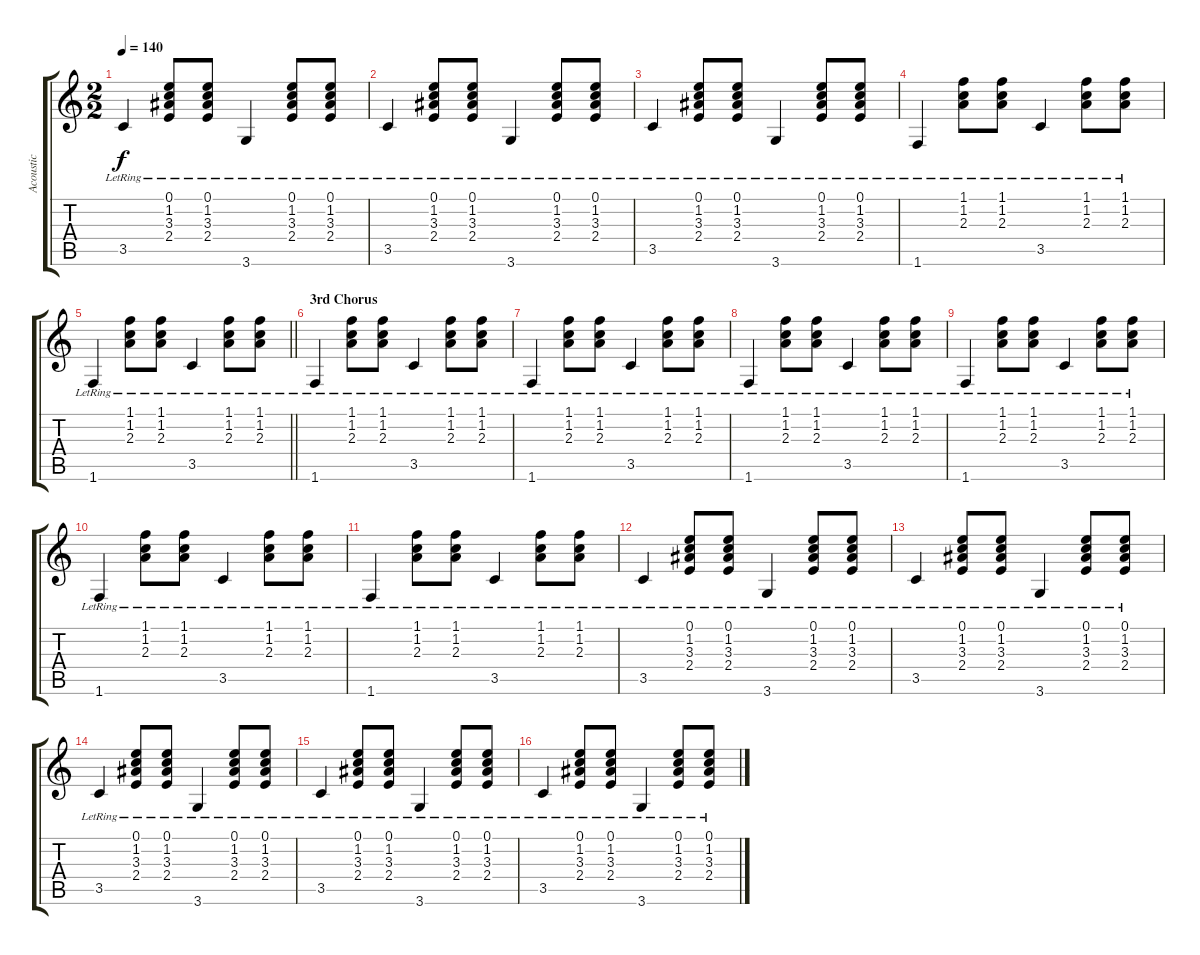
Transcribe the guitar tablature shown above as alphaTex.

\track ("Acoustic" "Acoustic") {instrument acousticguitarnylon}
\staff {score tabs}
\tuning (E4 B3 G3 D3 A2 E2) {hide}
\ts (2 2)
\tempo 140
\clef g2
\ks c
3.5{lr}.4{dy f} (0.1{lr} 1.2{lr} 3.3{lr} 2.4{lr}).8 (0.1{lr} 1.2{lr} 3.3{lr} 2.4{lr}).8 3.6{lr}.4 (0.1{lr} 1.2{lr} 3.3{lr} 2.4{lr}).8 (0.1{lr} 1.2{lr} 3.3{lr} 2.4{lr}).8 |
3.5{lr}.4 (0.1{lr} 1.2{lr} 3.3{lr} 2.4{lr}).8 (0.1{lr} 1.2{lr} 3.3{lr} 2.4{lr}).8 3.6{lr}.4 (0.1{lr} 1.2{lr} 3.3{lr} 2.4{lr}).8 (0.1{lr} 1.2{lr} 3.3{lr} 2.4{lr}).8 |
3.5{lr}.4 (0.1{lr} 1.2{lr} 3.3{lr} 2.4{lr}).8 (0.1{lr} 1.2{lr} 3.3{lr} 2.4{lr}).8 3.6{lr}.4 (0.1{lr} 1.2{lr} 3.3{lr} 2.4{lr}).8 (0.1{lr} 1.2{lr} 3.3{lr} 2.4{lr}).8 |
1.6{lr}.4 (1.1{lr} 1.2{lr} 2.3{lr}).8 (1.1{lr} 1.2{lr} 2.3{lr}).8 3.5{lr}.4 (1.1{lr} 1.2{lr} 2.3{lr}).8 (1.1{lr} 1.2{lr} 2.3{lr}).8 |
\barLineRight lightlight
1.6{lr}.4 (1.1{lr} 1.2{lr} 2.3{lr}).8 (1.1{lr} 1.2{lr} 2.3{lr}).8 3.5{lr}.4 (1.1{lr} 1.2{lr} 2.3{lr}).8 (1.1{lr} 1.2{lr} 2.3{lr}).8 |
\section ("" "3rd Chorus")
1.6{lr}.4 (1.1{lr} 1.2{lr} 2.3{lr}).8 (1.1{lr} 1.2{lr} 2.3{lr}).8 3.5{lr}.4 (1.1{lr} 1.2{lr} 2.3{lr}).8 (1.1{lr} 1.2{lr} 2.3{lr}).8 |
1.6{lr}.4 (1.1{lr} 1.2{lr} 2.3{lr}).8 (1.1{lr} 1.2{lr} 2.3{lr}).8 3.5{lr}.4 (1.1{lr} 1.2{lr} 2.3{lr}).8 (1.1{lr} 1.2{lr} 2.3{lr}).8 |
1.6{lr}.4 (1.1{lr} 1.2{lr} 2.3{lr}).8 (1.1{lr} 1.2{lr} 2.3{lr}).8 3.5{lr}.4 (1.1{lr} 1.2{lr} 2.3{lr}).8 (1.1{lr} 1.2{lr} 2.3{lr}).8 |
1.6{lr}.4 (1.1{lr} 1.2{lr} 2.3{lr}).8 (1.1{lr} 1.2{lr} 2.3{lr}).8 3.5{lr}.4 (1.1{lr} 1.2{lr} 2.3{lr}).8 (1.1{lr} 1.2{lr} 2.3{lr}).8 |
1.6{lr}.4 (1.1{lr} 1.2{lr} 2.3{lr}).8 (1.1{lr} 1.2{lr} 2.3{lr}).8 3.5{lr}.4 (1.1{lr} 1.2{lr} 2.3{lr}).8 (1.1{lr} 1.2{lr} 2.3{lr}).8 |
1.6{lr}.4 (1.1{lr} 1.2{lr} 2.3{lr}).8 (1.1{lr} 1.2{lr} 2.3{lr}).8 3.5{lr}.4 (1.1{lr} 1.2{lr} 2.3{lr}).8 (1.1{lr} 1.2{lr} 2.3{lr}).8 |
3.5{lr}.4 (0.1{lr} 1.2{lr} 3.3{lr} 2.4{lr}).8 (0.1{lr} 1.2{lr} 3.3{lr} 2.4{lr}).8 3.6{lr}.4 (0.1{lr} 1.2{lr} 3.3{lr} 2.4{lr}).8 (0.1{lr} 1.2{lr} 3.3{lr} 2.4{lr}).8 |
3.5{lr}.4 (0.1{lr} 1.2{lr} 3.3{lr} 2.4{lr}).8 (0.1{lr} 1.2{lr} 3.3{lr} 2.4{lr}).8 3.6{lr}.4 (0.1{lr} 1.2{lr} 3.3{lr} 2.4{lr}).8 (0.1{lr} 1.2{lr} 3.3{lr} 2.4{lr}).8 |
3.5{lr}.4 (0.1{lr} 1.2{lr} 3.3{lr} 2.4{lr}).8 (0.1{lr} 1.2{lr} 3.3{lr} 2.4{lr}).8 3.6{lr}.4 (0.1{lr} 1.2{lr} 3.3{lr} 2.4{lr}).8 (0.1{lr} 1.2{lr} 3.3{lr} 2.4{lr}).8 |
3.5{lr}.4 (0.1{lr} 1.2{lr} 3.3{lr} 2.4{lr}).8 (0.1{lr} 1.2{lr} 3.3{lr} 2.4{lr}).8 3.6{lr}.4 (0.1{lr} 1.2{lr} 3.3{lr} 2.4{lr}).8 (0.1{lr} 1.2{lr} 3.3{lr} 2.4{lr}).8 |
3.5{lr}.4 (0.1{lr} 1.2{lr} 3.3{lr} 2.4{lr}).8 (0.1{lr} 1.2{lr} 3.3{lr} 2.4{lr}).8 3.6{lr}.4 (0.1{lr} 1.2{lr} 3.3{lr} 2.4{lr}).8 (0.1{lr} 1.2{lr} 3.3{lr} 2.4{lr}).8
